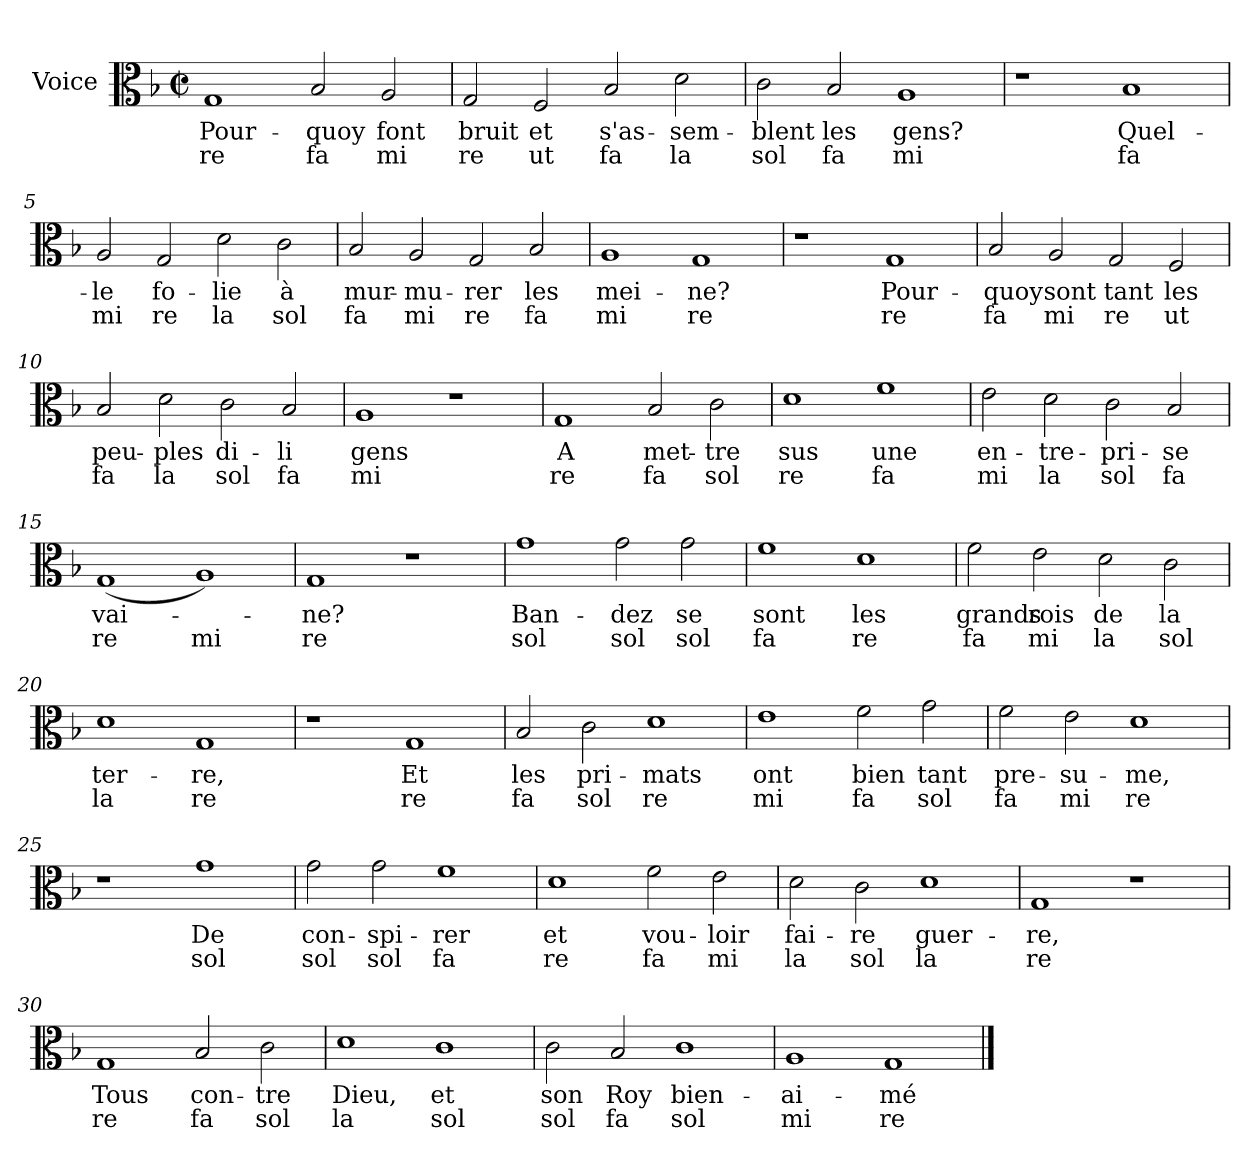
**kern	**text	**text
*part1	*part1	*part1
*staff1	*staff1	*staff1
*I"Voice	*	*
*I'Vo.	*	*
*clefC3	*	*
*k[b-]	*	*
*M4/2	*	*
*met(c|)	*	*
=1	=1	=1
1G	Pour-	re
2B-/	-quoy	fa
2A/	font	mi
=2	=2	=2
2G/	bruit	re
2F/	et	ut
2B-/	s'as-	fa
2d\	-sem-	la
=3	=3	=3
2c\	-blent	sol
2B-/	les	fa
1A	gens?	mi
=4	=4	=4
1r	.	.
1B-	Quel-	fa
=5	=5	=5
2A/	-le	mi
2G/	fo-	re
2d\	-lie	la
2c\	à	sol
=6	=6	=6
2B-/	mur-	fa
2A/	-mu-	mi
2G/	-rer	re
2B-/	les	fa
=7	=7	=7
1A	mei-	mi
1G	-ne?	re
=8	=8	=8
1r	.	.
1G	Pour-	re
=9	=9	=9
2B-/	-quoy	fa
2A/	sont	mi
2G/	tant	re
2F/	les	ut
=10	=10	=10
2B-/	peu-	fa
2d\	-ples	la
2c\	di-	sol
2B-/	-li	fa
=11	=11	=11
1A	-gens	mi
1r	.	.
=12	=12	=12
1G	A	re
2B-/	met-	fa
2c\	-tre	sol
=13	=13	=13
1d	sus	re
1f	une	fa
=14	=14	=14
2e\	en-	mi
2d\	-tre-	la
2c\	-pri-	sol
2B-/	-se	fa
=15	=15	=15
(1G	vai-	re
1A)	.	mi
=16	=16	=16
1G	-ne?	re
1r	.	.
=17	=17	=17
1g	Ban-	sol
2g\	-dez	sol
2g\	se	sol
=18	=18	=18
1f	sont	fa
1d	les	re
=19	=19	=19
2f\	grands	fa
2e\	rois	mi
2d\	de	la
2c\	la	sol
=20	=20	=20
1d	ter-	la
1G	-re,	re
=21	=21	=21
1r	.	.
1G	Et	re
=22	=22	=22
2B-/	les	fa
2c\	pri-	sol
1d	-mats	re
=23	=23	=23
1e	ont	mi
2f\	bien	fa
2g\	tant	sol
=24	=24	=24
2f\	pre-	fa
2e\	-su-	mi
1d	-me,	re
=25	=25	=25
1r	.	.
1g	De	sol
=26	=26	=26
2g\	con-	sol
2g\	-spi-	sol
1f	-rer	fa
=27	=27	=27
1d	et	re
2f\	vou-	fa
2e\	-loir	mi
=28	=28	=28
2d\	fai-	la
2c\	-re	sol
1d	guer-	la
=29	=29	=29
1G	-re,	re
1r	.	.
=30	=30	=30
1G	Tous	re
2B-/	con-	fa
2c\	-tre	sol
=31	=31	=31
1d	Dieu,	la
1c	et	sol
=32	=32	=32
2c\	son	sol
2B-/	Roy	fa
1c	bien-	sol
=33	=33	=33
1A	-ai-	mi
1G	-mé	re
==	==	==
*-	*-	*-
